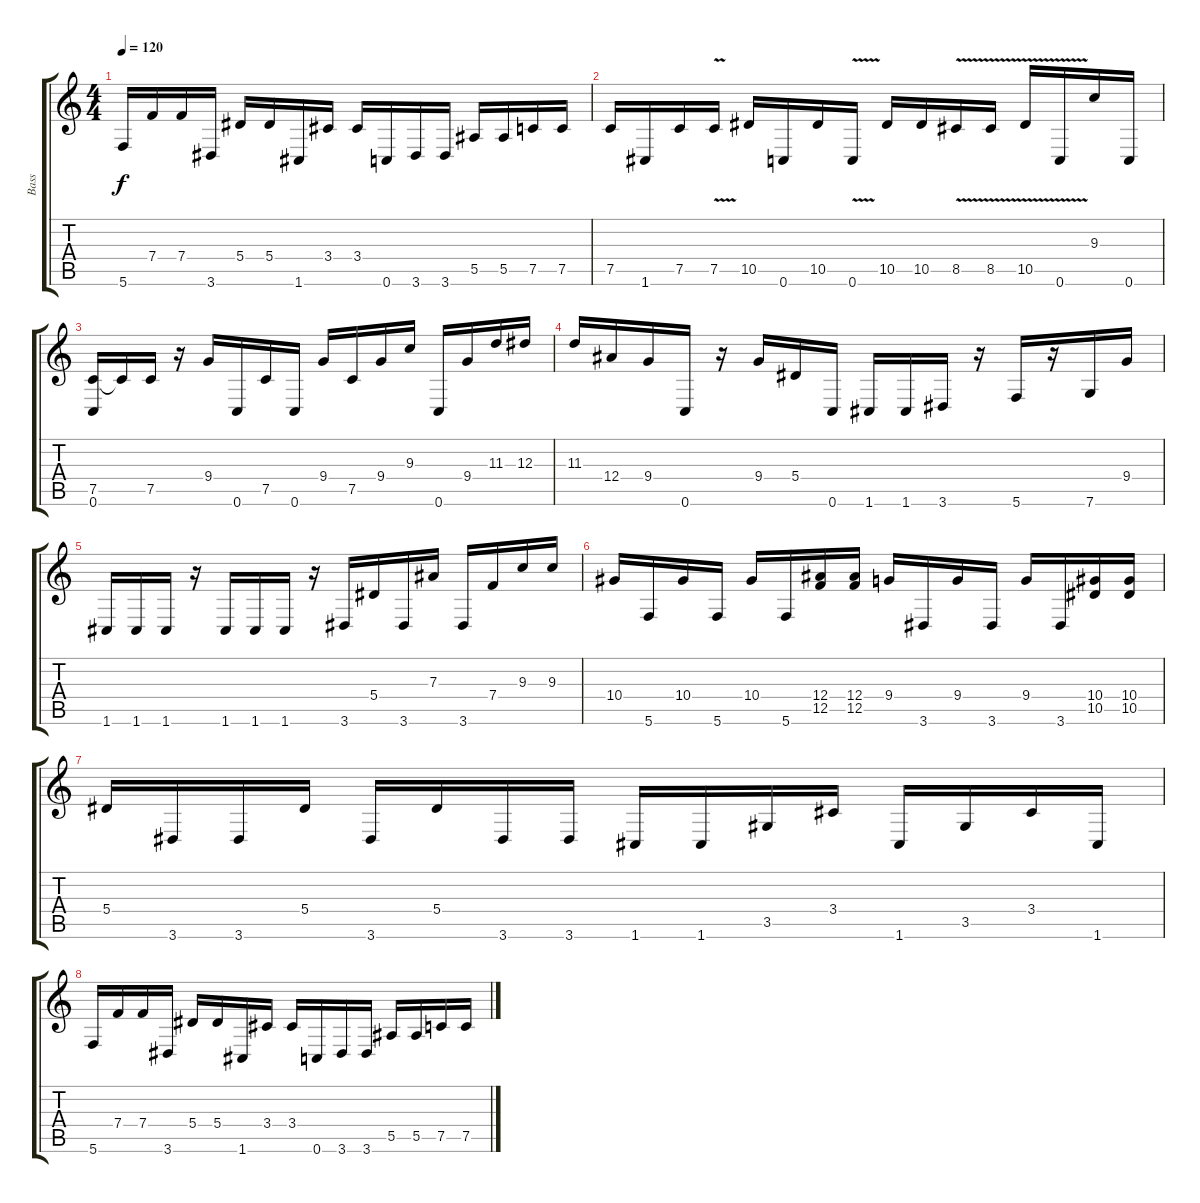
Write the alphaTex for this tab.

\track ("Bass" "Bass") {instrument electricbassfinger}
\staff {score tabs}
\tuning (C4 G3 Eb3 Bb2 F2 C2) {hide}
\ts (4 4)
\tempo 120
\clef g2
\ks c
5.6.16{dy f} 7.4.16 7.4.16 3.6.16 5.4.16 5.4.16 1.6.16 3.4.16 3.4.16 0.6.16 3.6.16 3.6.16 5.5.16 5.5.16 7.5.16 7.5.16 |
7.5.16 1.6.16 7.5.16 7.5{v}.16 10.5.16 0.6.16 10.5.16 0.6{v}.16 10.5.16 10.5.16 8.5{v}.16 8.5{v}.16 10.5{v}.16 0.6{v}.16 9.3.16 0.6.16 |
(7.5 0.6).16 7.5{t}.16 7.5.16 r.16 9.4.16 0.6.16 7.5.16 0.6.16 9.4.16 7.5.16 9.4.16 9.3.16 0.6.16 9.4.16 11.3.16 12.3.16 |
11.3.16 12.4.16 9.4.16 0.6.16 r.16 9.4.16 5.4.16 0.6.16 1.6.16 1.6.16 3.6.16 r.16 5.6.16 r.16 7.6.16 9.4.16 |
1.6.16 1.6.16 1.6.16 r.16 1.6.16 1.6.16 1.6.16 r.16 3.6.16 5.4.16 3.6.16 7.3.16 3.6.16 7.4.16 9.3.16 9.3.16 |
10.4.16 5.6.16 10.4.16 5.6.16 10.4.16 5.6.16 (12.4 12.5).16 (12.4 12.5).16 9.4.16 3.6.16 9.4.16 3.6.16 9.4.16 3.6.16 (10.4 10.5).16 (10.4 10.5).16 |
5.4.16 3.6.16 3.6.16 5.4.16 3.6.16 5.4.16 3.6.16 3.6.16 1.6.16 1.6.16 3.5.16 3.4.16 1.6.16 3.5.16 3.4.16 1.6.16 |
5.6.16 7.4.16 7.4.16 3.6.16 5.4.16 5.4.16 1.6.16 3.4.16 3.4.16 0.6.16 3.6.16 3.6.16 5.5.16 5.5.16 7.5.16 7.5.16
